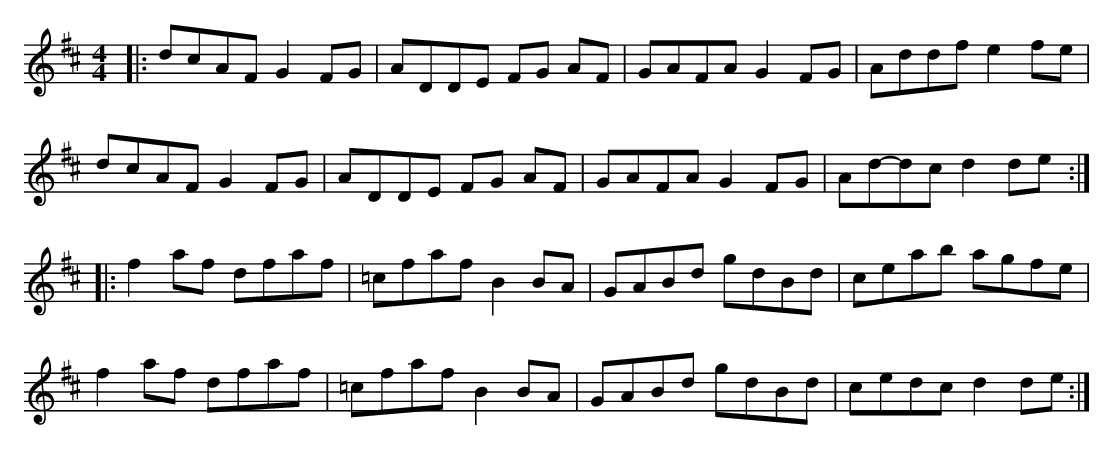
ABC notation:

X:1
M:4/4
K:D
|:dcAF G2 FG|ADDE FG AF|GAFA G2 FG|Addf e2 fe|
dcAF G2 FG|ADDE FG AF|GAFA G2 FG|Ad-dc d2 de:|
|:f2 af dfaf|=cfaf B2 BA|GABd gdBd|ceab agfe|
f2 af dfaf|=cfaf B2 BA|GABd gdBd|cedc d2 de:|
